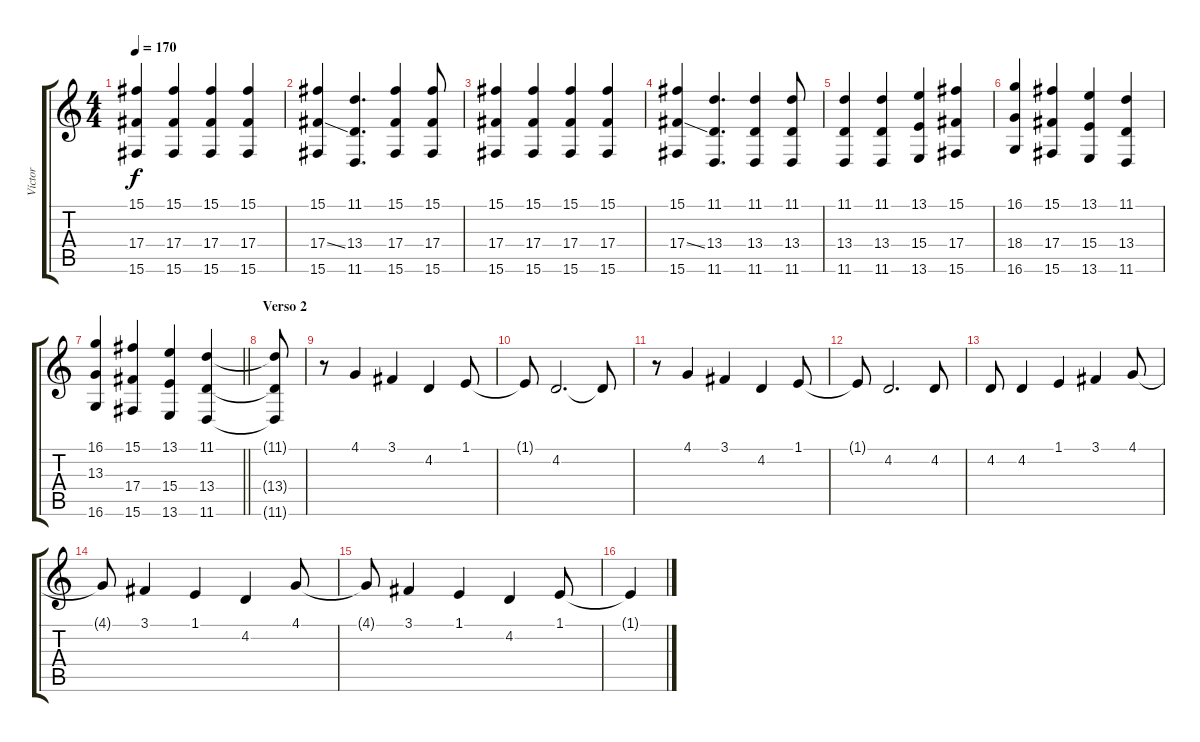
\track ("Víctor" "Víctor") {mute instrument lead2sawtooth}
\staff {score tabs}
\tuning (Eb4 Bb3 Gb3 Db3 Ab2 Eb2) {hide}
\ts (4 4)
\tempo 170
\clef g2
\ks c
(15.1{t} 17.4{t} 15.6{t}).4{dy f} (15.1 17.4 15.6).4 (15.1 17.4 15.6).4 (15.1 17.4 15.6).4 |
(15.1 17.4{ss} 15.6).4 (11.1 13.4 11.6).4{d} (15.1 17.4 15.6).4 (15.1 17.4 15.6).8 |
(15.1 17.4 15.6).4 (15.1 17.4 15.6).4 (15.1 17.4 15.6).4 (15.1 17.4 15.6).4 |
(15.1 17.4{ss} 15.6).4 (11.1 13.4 11.6).4{d} (11.1 13.4 11.6).4 (11.1 13.4 11.6).8 |
(11.1 13.4 11.6).4 (11.1 13.4 11.6).4 (13.1 15.4 13.6).4 (15.1 17.4 15.6).4 |
(16.1 18.4 16.6).4 (15.1 17.4 15.6).4 (13.1 15.4 13.6).4 (11.1 13.4 11.6).4 |
\barLineRight lightlight
(16.1 13.3 16.6).4 (15.1 17.4 15.6).4 (13.1 15.4 13.6).4 (11.1 13.4 11.6).4 |
\section ("" "Verso 2")
(11.1{t} 13.4{t} 11.6{t}).8 |
r.8 4.1.4 3.1.4 4.2.4 1.1.8 |
1.1{t}.8 4.2.2{d} 4.2{t}.8 |
r.8 4.1.4 3.1.4 4.2.4 1.1.8 |
1.1{t}.8 4.2.2{d} 4.2.8 |
4.2.8 4.2.4 1.1.4 3.1.4 4.1.8 |
4.1{t}.8 3.1.4 1.1.4 4.2.4 4.1.8 |
4.1{t}.8 3.1.4 1.1.4 4.2.4 1.1.8 |
1.1{t}.4
